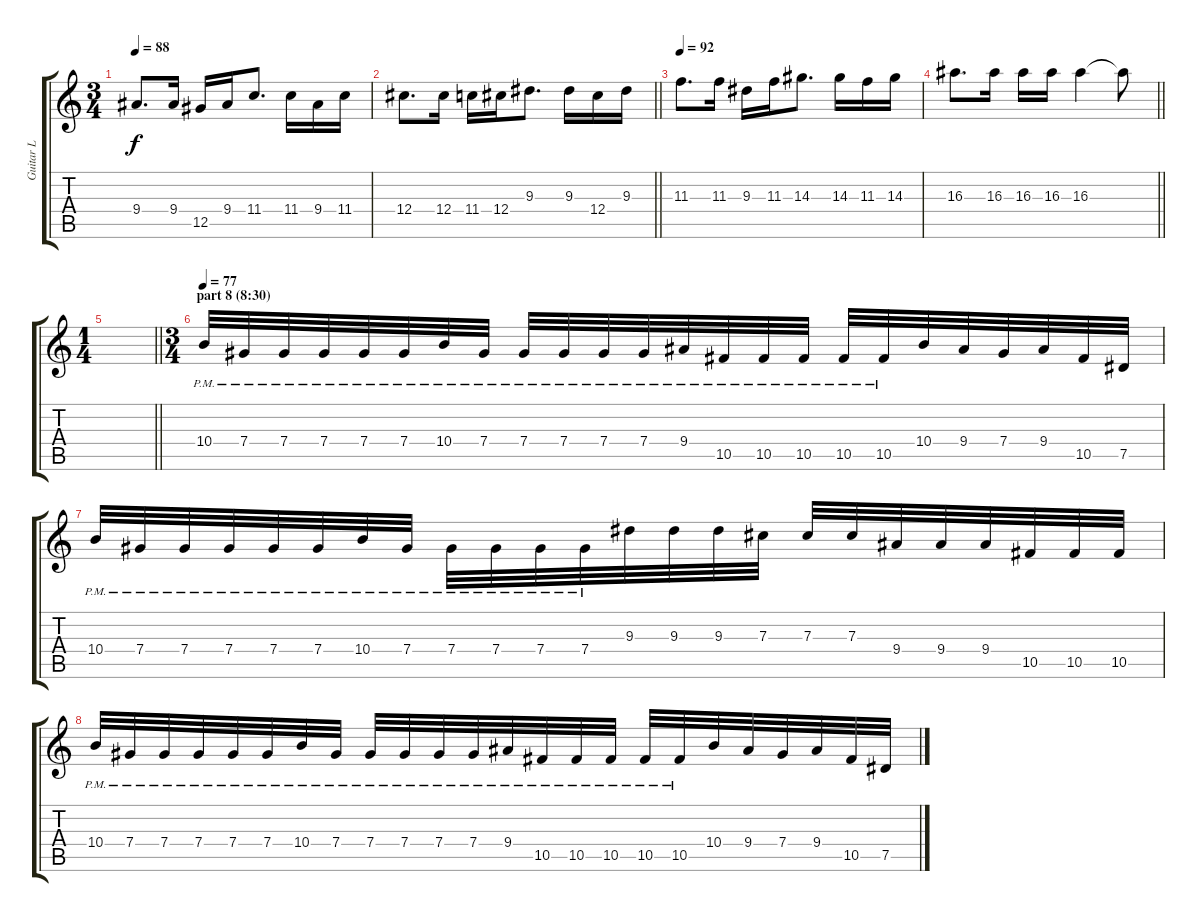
\track ("Guitar L" "Guitar L") {instrument distortionguitar}
\staff {score tabs}
\tuning (Eb4 Bb3 Gb3 Db3 Ab2 Eb2) {hide}
\ts (3 4)
\tempo 88
\clef g2
\ks c
9.4.8{d dy f} 9.4.16 12.5.16 9.4.16 11.4.8{d} 11.4.16 9.4.16 11.4.16 |
\barLineRight lightlight
12.4.8{d} 12.4.16 11.4.16 12.4.16 9.3.8{d} 9.3.16 12.4.16 9.3.16 |
\tempo 90
\tempo 92
11.3.8{d} 11.3.16 9.3.16 11.3.16 14.3.8{d} 14.3.16 11.3.16 14.3.16 |
\barLineRight lightlight
16.3.8{d} 16.3.16 16.3.16 16.3.16 16.3.4 16.3{t}.8 |
\ts (1 4)
\barLineRight lightlight
|
\ts (3 4)
\section ("" "part 8 (8:30)")
\tempo 77
10.4{pm}.32 7.4{pm}.32 7.4{pm}.32 7.4{pm}.32 7.4{pm}.32 7.4{pm}.32 10.4{pm}.32 7.4{pm}.32 7.4{pm}.32 7.4{pm}.32 7.4{pm}.32 7.4{pm}.32 9.4{pm}.32 10.5{pm}.32 10.5{pm}.32 10.5{pm}.32 10.5{pm}.32 10.5{pm}.32 10.4.32 9.4.32 7.4.32 9.4.32 10.5.32 7.5.32 |
10.4{pm}.32 7.4{pm}.32 7.4{pm}.32 7.4{pm}.32 7.4{pm}.32 7.4{pm}.32 10.4{pm}.32 7.4{pm}.32 7.4{pm}.32 7.4{pm}.32 7.4{pm}.32 7.4{pm}.32 9.3.32 9.3.32 9.3.32 7.3.32 7.3.32 7.3.32 9.4.32 9.4.32 9.4.32 10.5.32 10.5.32 10.5.32 |
10.4{pm}.32 7.4{pm}.32 7.4{pm}.32 7.4{pm}.32 7.4{pm}.32 7.4{pm}.32 10.4{pm}.32 7.4{pm}.32 7.4{pm}.32 7.4{pm}.32 7.4{pm}.32 7.4{pm}.32 9.4{pm}.32 10.5{pm}.32 10.5{pm}.32 10.5{pm}.32 10.5{pm}.32 10.5{pm}.32 10.4.32 9.4.32 7.4.32 9.4.32 10.5.32 7.5.32
